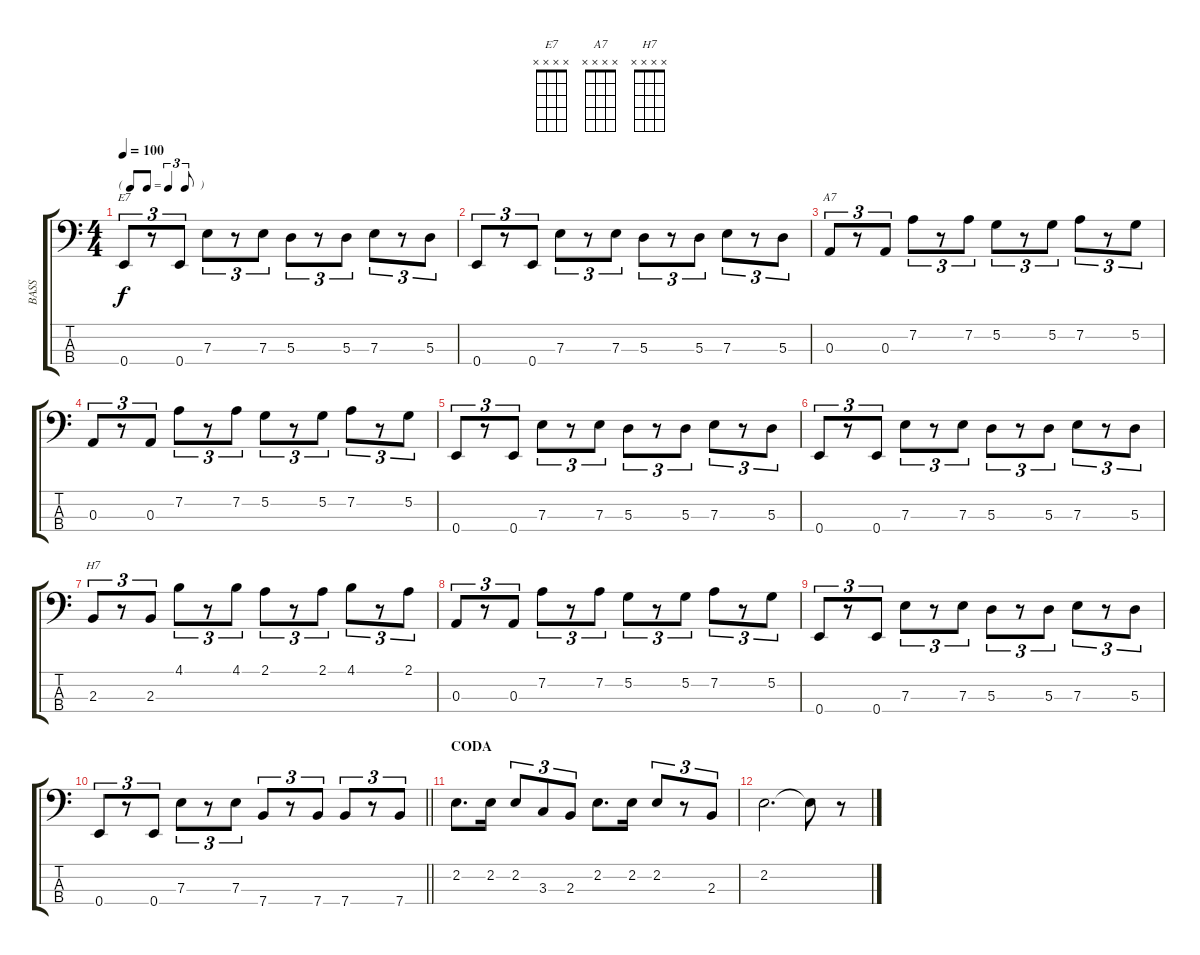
\track ("BASS" "BASS") {instrument fretlessbass}
\staff {score tabs}
\tuning (G2 D2 A1 E1) {hide}
\chord ("E7" x x x x)
\chord ("A7" x x x x)
\chord ("H7" x x x x)
\ts (4 4)
\tf triplet8th
\tempo 100
\clef f4
\ks c
0.4.8{tu (3 2) ch "E7" dy f} r.8{tu (3 2)} 0.4.8{tu (3 2)} 7.3.8{tu (3 2)} r.8{tu (3 2)} 7.3.8{tu (3 2)} 5.3.8{tu (3 2)} r.8{tu (3 2)} 5.3.8{tu (3 2)} 7.3.8{tu (3 2)} r.8{tu (3 2)} 5.3.8{tu (3 2)} |
0.4.8{tu (3 2)} r.8{tu (3 2)} 0.4.8{tu (3 2)} 7.3.8{tu (3 2)} r.8{tu (3 2)} 7.3.8{tu (3 2)} 5.3.8{tu (3 2)} r.8{tu (3 2)} 5.3.8{tu (3 2)} 7.3.8{tu (3 2)} r.8{tu (3 2)} 5.3.8{tu (3 2)} |
0.3.8{tu (3 2) ch "A7"} r.8{tu (3 2)} 0.3.8{tu (3 2)} 7.2.8{tu (3 2)} r.8{tu (3 2)} 7.2.8{tu (3 2)} 5.2.8{tu (3 2)} r.8{tu (3 2)} 5.2.8{tu (3 2)} 7.2.8{tu (3 2)} r.8{tu (3 2)} 5.2.8{tu (3 2)} |
0.3.8{tu (3 2)} r.8{tu (3 2)} 0.3.8{tu (3 2)} 7.2.8{tu (3 2)} r.8{tu (3 2)} 7.2.8{tu (3 2)} 5.2.8{tu (3 2)} r.8{tu (3 2)} 5.2.8{tu (3 2)} 7.2.8{tu (3 2)} r.8{tu (3 2)} 5.2.8{tu (3 2)} |
0.4.8{tu (3 2)} r.8{tu (3 2)} 0.4.8{tu (3 2)} 7.3.8{tu (3 2)} r.8{tu (3 2)} 7.3.8{tu (3 2)} 5.3.8{tu (3 2)} r.8{tu (3 2)} 5.3.8{tu (3 2)} 7.3.8{tu (3 2)} r.8{tu (3 2)} 5.3.8{tu (3 2)} |
0.4.8{tu (3 2)} r.8{tu (3 2)} 0.4.8{tu (3 2)} 7.3.8{tu (3 2)} r.8{tu (3 2)} 7.3.8{tu (3 2)} 5.3.8{tu (3 2)} r.8{tu (3 2)} 5.3.8{tu (3 2)} 7.3.8{tu (3 2)} r.8{tu (3 2)} 5.3.8{tu (3 2)} |
2.3.8{tu (3 2) ch "H7"} r.8{tu (3 2)} 2.3.8{tu (3 2)} 4.1.8{tu (3 2)} r.8{tu (3 2)} 4.1.8{tu (3 2)} 2.1.8{tu (3 2)} r.8{tu (3 2)} 2.1.8{tu (3 2)} 4.1.8{tu (3 2)} r.8{tu (3 2)} 2.1.8{tu (3 2)} |
0.3.8{tu (3 2)} r.8{tu (3 2)} 0.3.8{tu (3 2)} 7.2.8{tu (3 2)} r.8{tu (3 2)} 7.2.8{tu (3 2)} 5.2.8{tu (3 2)} r.8{tu (3 2)} 5.2.8{tu (3 2)} 7.2.8{tu (3 2)} r.8{tu (3 2)} 5.2.8{tu (3 2)} |
0.4.8{tu (3 2)} r.8{tu (3 2)} 0.4.8{tu (3 2)} 7.3.8{tu (3 2)} r.8{tu (3 2)} 7.3.8{tu (3 2)} 5.3.8{tu (3 2)} r.8{tu (3 2)} 5.3.8{tu (3 2)} 7.3.8{tu (3 2)} r.8{tu (3 2)} 5.3.8{tu (3 2)} |
\barLineRight lightlight
0.4.8{tu (3 2)} r.8{tu (3 2)} 0.4.8{tu (3 2)} 7.3.8{tu (3 2)} r.8{tu (3 2)} 7.3.8{tu (3 2)} 7.4.8{tu (3 2)} r.8{tu (3 2)} 7.4.8{tu (3 2)} 7.4.8{tu (3 2)} r.8{tu (3 2)} 7.4.8{tu (3 2)} |
\section ("" "CODA")
2.2.8{d} 2.2.16 2.2.8{tu (3 2)} 3.3.8{tu (3 2)} 2.3.8{tu (3 2)} 2.2.8{d} 2.2.16 2.2.8{tu (3 2)} r.8{tu (3 2)} 2.3.8{tu (3 2)} |
2.2.2{d} 2.2{t}.8 r.8
